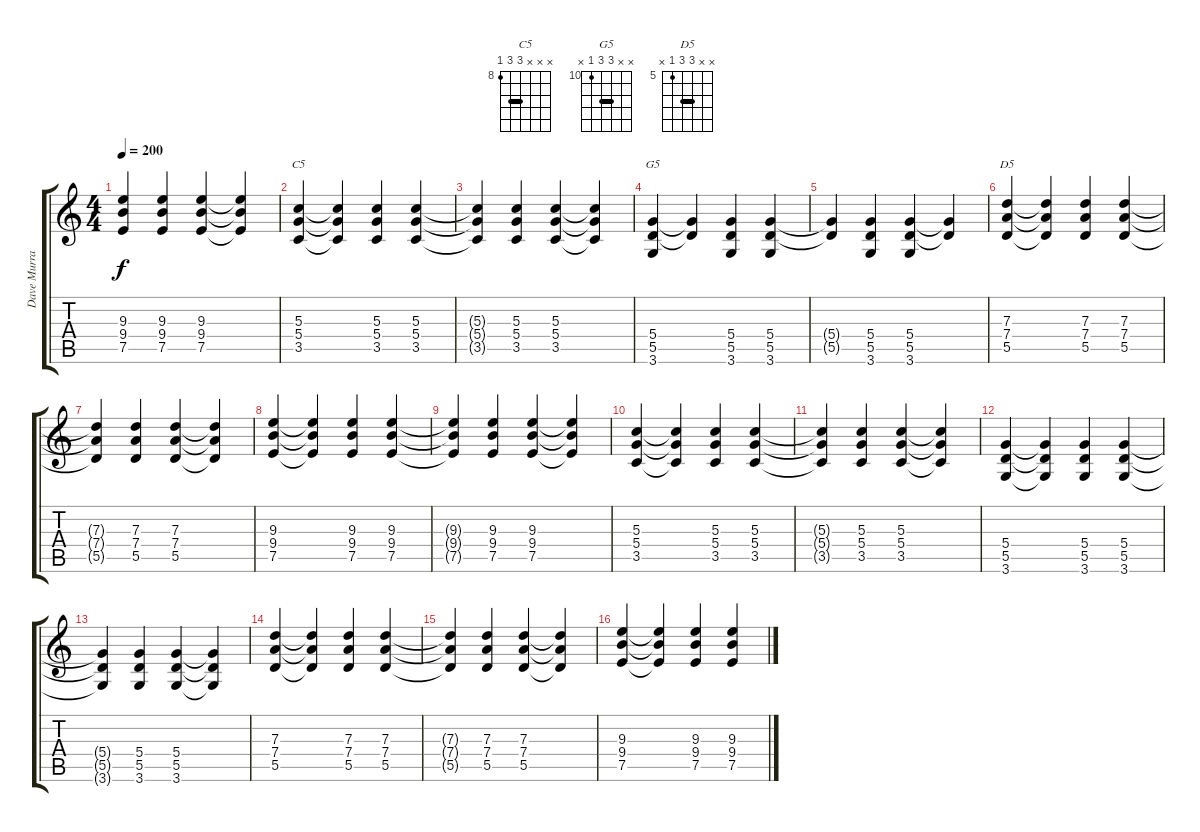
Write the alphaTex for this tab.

\track ("Dave Murray" "Dave Murra") {instrument distortionguitar}
\staff {score tabs}
\tuning (E4 B3 G3 D3 A2 E2) {hide}
\chord ("C5" x x x 10 10 8) {firstfret 8 barre 10}
\chord ("G5" x x 12 12 10 x) {firstfret 10 barre 12}
\chord ("D5" x x 7 7 5 x) {firstfret 5 barre 7}
\ts (4 4)
\tempo 200
\clef g2
\ks c
(9.3{t} 9.4{t} 7.5{t}).4{dy f} (9.3 9.4 7.5).4 (9.3 9.4 7.5).4 (9.3{t} 9.4{t} 7.5{t}).4 |
(5.3 5.4 3.5).4{ch "C5"} (5.3{t} 5.4{t} 3.5{t}).4 (5.3 5.4 3.5).4 (5.3 5.4 3.5).4 |
(5.3{t} 5.4{t} 3.5{t}).4 (5.3 5.4 3.5).4 (5.3 5.4 3.5).4 (5.3{t} 5.4{t} 3.5{t}).4 |
(5.4 5.5 3.6).4{ch "G5"} (5.4{t} 5.5{t}).4 (5.4 5.5 3.6).4 (5.4 5.5 3.6).4 |
(5.4{t} 5.5{t}).4 (5.4 5.5 3.6).4 (5.4 5.5 3.6).4 (5.4{t} 5.5{t}).4 |
(7.3 7.4 5.5).4{ch "D5"} (7.3{t} 7.4{t} 5.5{t}).4 (7.3 7.4 5.5).4 (7.3 7.4 5.5).4 |
(7.3{t} 7.4{t} 5.5{t}).4 (7.3 7.4 5.5).4 (7.3 7.4 5.5).4 (7.3{t} 7.4{t} 5.5{t}).4 |
(9.3 9.4 7.5).4 (9.3{t} 9.4{t} 7.5{t}).4 (9.3 9.4 7.5).4 (9.3 9.4 7.5).4 |
(9.3{t} 9.4{t} 7.5{t}).4 (9.3 9.4 7.5).4 (9.3 9.4 7.5).4 (9.3{t} 9.4{t} 7.5{t}).4 |
(5.3 5.4 3.5).4 (5.3{t} 5.4{t} 3.5{t}).4 (5.3 5.4 3.5).4 (5.3 5.4 3.5).4 |
(5.3{t} 5.4{t} 3.5{t}).4 (5.3 5.4 3.5).4 (5.3 5.4 3.5).4 (5.3{t} 5.4{t} 3.5{t}).4 |
(5.4 5.5 3.6).4 (5.4{t} 5.5{t} 3.6{t}).4 (5.4 5.5 3.6).4 (5.4 5.5 3.6).4 |
(5.4{t} 5.5{t} 3.6{t}).4 (5.4 5.5 3.6).4 (5.4 5.5 3.6).4 (5.4{t} 5.5{t} 3.6{t}).4 |
(7.3 7.4 5.5).4 (7.3{t} 7.4{t} 5.5{t}).4 (7.3 7.4 5.5).4 (7.3 7.4 5.5).4 |
(7.3{t} 7.4{t} 5.5{t}).4 (7.3 7.4 5.5).4 (7.3 7.4 5.5).4 (7.3{t} 7.4{t} 5.5{t}).4 |
(9.3 9.4 7.5).4 (9.3{t} 9.4{t} 7.5{t}).4 (9.3 9.4 7.5).4 (9.3 9.4 7.5).4
